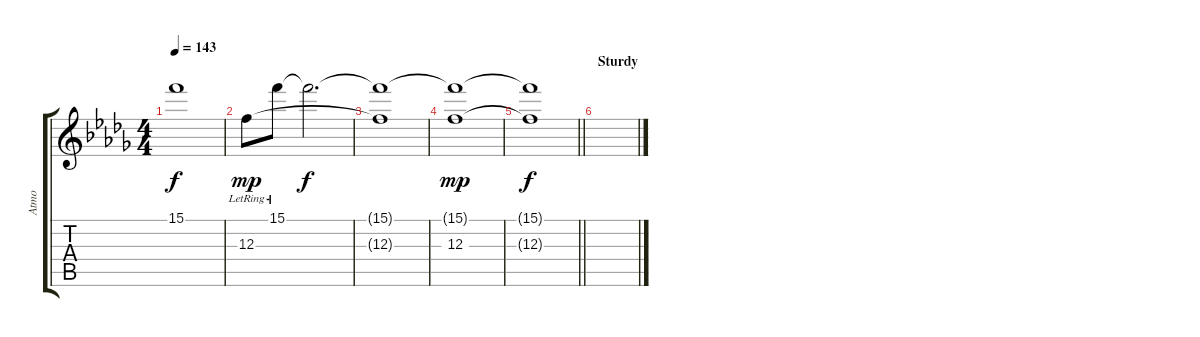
\track ("Atmo" "Atmo") {instrument electricguitarjazz}
\staff {score tabs}
\tuning (D4 A3 F3 C3 G2 C2) {hide}
\ts (4 4)
\tempo 143
\clef g2
\ks db
15.1{t}.1{dy f} |
12.3{lr}.8{dy mp} 15.1{lr}.8 15.1{t}.2{d dy f} |
(15.1{t} 12.3{t}).1 |
(15.1{t} 12.3).1{dy mp} |
\barLineRight lightlight
(15.1{t} 12.3{t}).1{dy f} |
\section ("" "Sturdy")
